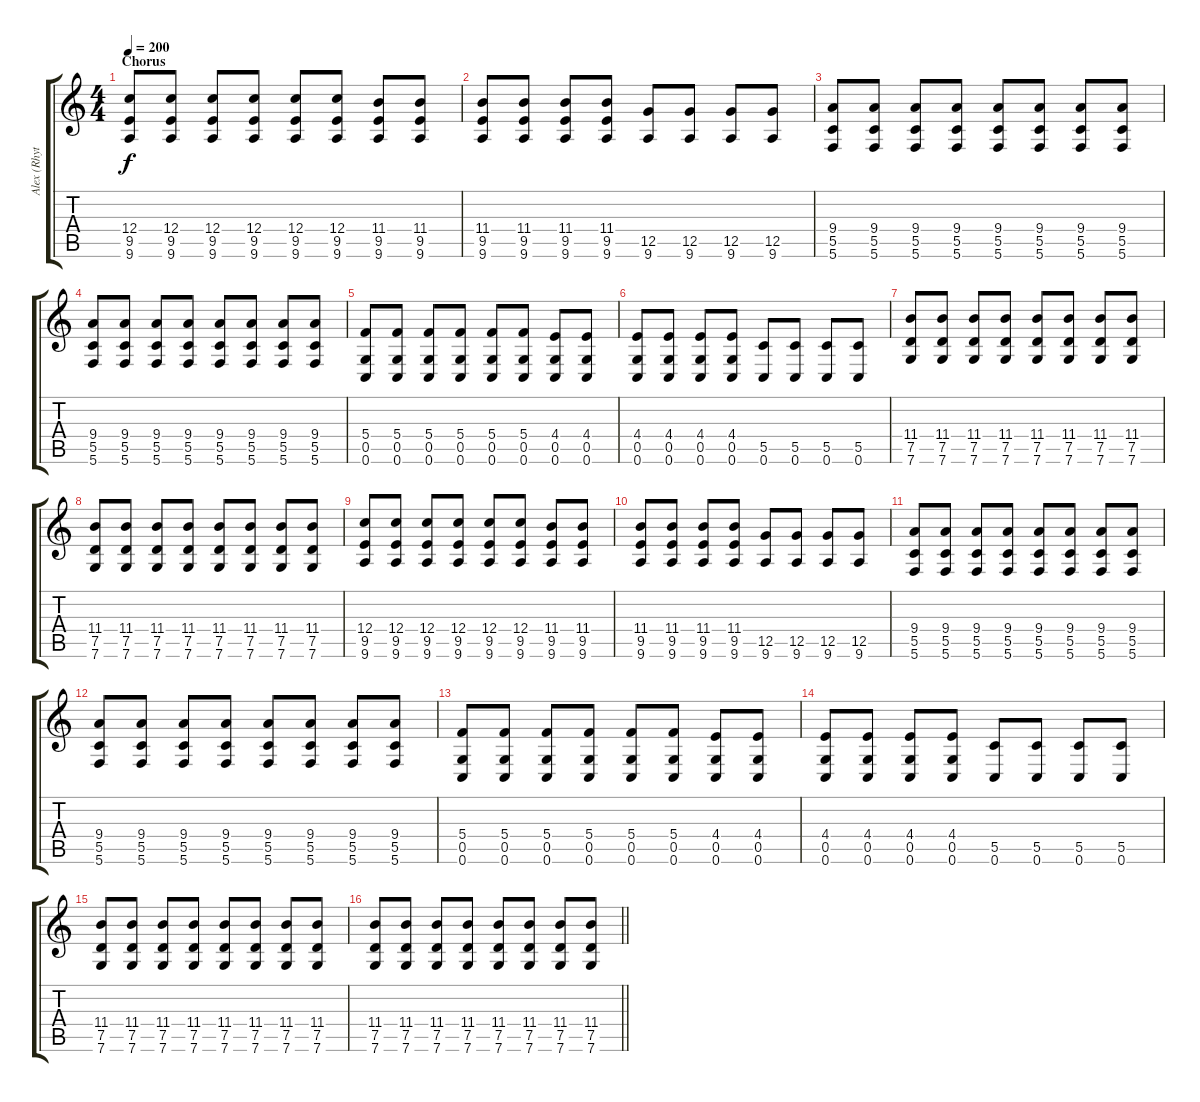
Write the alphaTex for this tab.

\track ("Alex (Rhytm)" "Alex (Rhyt") {instrument overdrivenguitar}
\staff {score tabs}
\tuning (D4 A3 F3 C3 G2 C2) {hide}
\ts (4 4)
\section ("" "Chorus")
\tempo 200
\clef g2
\ks c
(12.4 9.5 9.6).8{dy f volume 12} (12.4 9.5 9.6).8 (12.4 9.5 9.6).8 (12.4 9.5 9.6).8 (12.4 9.5 9.6).8 (12.4 9.5 9.6).8 (11.4 9.5 9.6).8 (11.4 9.5 9.6).8 |
(11.4 9.5 9.6).8 (11.4 9.5 9.6).8 (11.4 9.5 9.6).8 (11.4 9.5 9.6).8 (12.5 9.6).8 (12.5 9.6).8 (12.5 9.6).8 (12.5 9.6).8 |
(9.4 5.5 5.6).8 (9.4 5.5 5.6).8 (9.4 5.5 5.6).8 (9.4 5.5 5.6).8 (9.4 5.5 5.6).8 (9.4 5.5 5.6).8 (9.4 5.5 5.6).8 (9.4 5.5 5.6).8 |
(9.4 5.5 5.6).8 (9.4 5.5 5.6).8 (9.4 5.5 5.6).8 (9.4 5.5 5.6).8 (9.4 5.5 5.6).8 (9.4 5.5 5.6).8 (9.4 5.5 5.6).8 (9.4 5.5 5.6).8 |
(5.4 0.5 0.6).8 (5.4 0.5 0.6).8 (5.4 0.5 0.6).8 (5.4 0.5 0.6).8 (5.4 0.5 0.6).8 (5.4 0.5 0.6).8 (4.4 0.5 0.6).8 (4.4 0.5 0.6).8 |
(4.4 0.5 0.6).8 (4.4 0.5 0.6).8 (4.4 0.5 0.6).8 (4.4 0.5 0.6).8 (5.5 0.6).8 (5.5 0.6).8 (5.5 0.6).8 (5.5 0.6).8 |
(11.4 7.5 7.6).8 (11.4 7.5 7.6).8 (11.4 7.5 7.6).8 (11.4 7.5 7.6).8 (11.4 7.5 7.6).8 (11.4 7.5 7.6).8 (11.4 7.5 7.6).8 (11.4 7.5 7.6).8 |
(11.4 7.5 7.6).8 (11.4 7.5 7.6).8 (11.4 7.5 7.6).8 (11.4 7.5 7.6).8 (11.4 7.5 7.6).8 (11.4 7.5 7.6).8 (11.4 7.5 7.6).8 (11.4 7.5 7.6).8 |
(12.4 9.5 9.6).8 (12.4 9.5 9.6).8 (12.4 9.5 9.6).8 (12.4 9.5 9.6).8 (12.4 9.5 9.6).8 (12.4 9.5 9.6).8 (11.4 9.5 9.6).8 (11.4 9.5 9.6).8 |
(11.4 9.5 9.6).8 (11.4 9.5 9.6).8 (11.4 9.5 9.6).8 (11.4 9.5 9.6).8 (12.5 9.6).8 (12.5 9.6).8 (12.5 9.6).8 (12.5 9.6).8 |
(9.4 5.5 5.6).8 (9.4 5.5 5.6).8 (9.4 5.5 5.6).8 (9.4 5.5 5.6).8 (9.4 5.5 5.6).8 (9.4 5.5 5.6).8 (9.4 5.5 5.6).8 (9.4 5.5 5.6).8 |
(9.4 5.5 5.6).8 (9.4 5.5 5.6).8 (9.4 5.5 5.6).8 (9.4 5.5 5.6).8 (9.4 5.5 5.6).8 (9.4 5.5 5.6).8 (9.4 5.5 5.6).8 (9.4 5.5 5.6).8 |
(5.4 0.5 0.6).8 (5.4 0.5 0.6).8 (5.4 0.5 0.6).8 (5.4 0.5 0.6).8 (5.4 0.5 0.6).8 (5.4 0.5 0.6).8 (4.4 0.5 0.6).8 (4.4 0.5 0.6).8 |
(4.4 0.5 0.6).8 (4.4 0.5 0.6).8 (4.4 0.5 0.6).8 (4.4 0.5 0.6).8 (5.5 0.6).8 (5.5 0.6).8 (5.5 0.6).8 (5.5 0.6).8 |
(11.4 7.5 7.6).8 (11.4 7.5 7.6).8 (11.4 7.5 7.6).8 (11.4 7.5 7.6).8 (11.4 7.5 7.6).8 (11.4 7.5 7.6).8 (11.4 7.5 7.6).8 (11.4 7.5 7.6).8 |
\barLineRight lightlight
(11.4 7.5 7.6).8 (11.4 7.5 7.6).8 (11.4 7.5 7.6).8 (11.4 7.5 7.6).8 (11.4 7.5 7.6).8 (11.4 7.5 7.6).8 (11.4 7.5 7.6).8 (11.4 7.5 7.6).8
